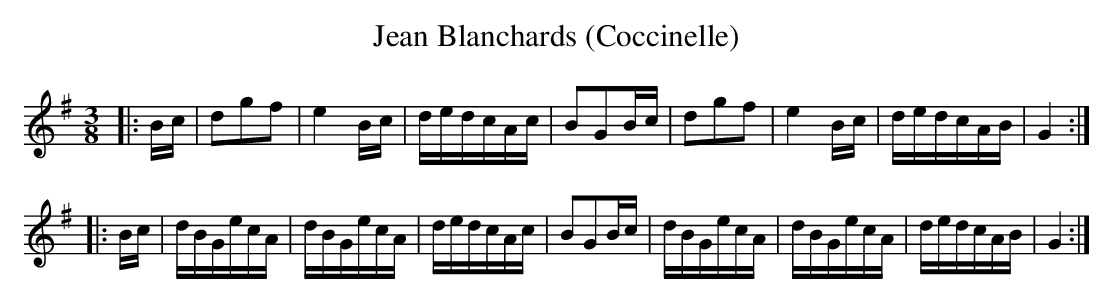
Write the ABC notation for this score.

X:1
T:Jean Blanchards (Coccinelle)
L:1/16
M:3/8
K:G major
|:Bc|d2g2f2|e4Bc|dedcAc|B2G2Bc|d2g2f2|e4Bc|dedcAB|G4:|
|:Bc|dBGecA|dBGecA|dedcAc|B2G2Bc|dBGecA|dBGecA|dedcAB|G4:|
